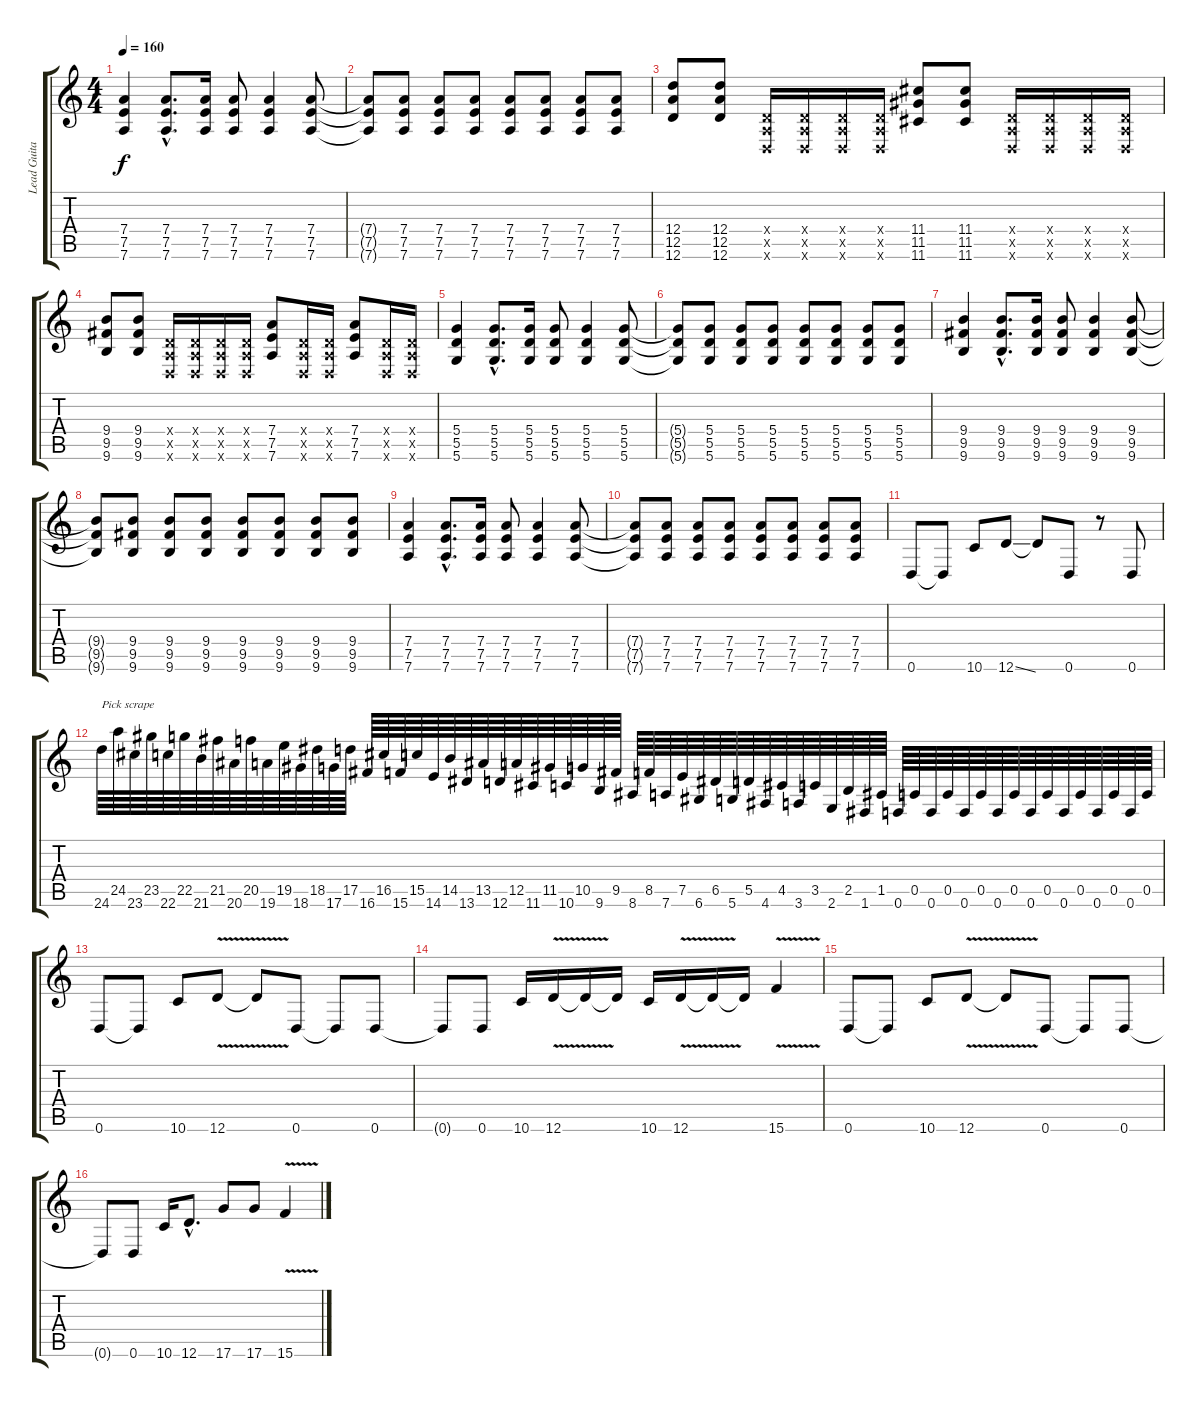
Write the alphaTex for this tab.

\track ("Lead Guitar" "Lead Guita") {instrument distortionguitar}
\staff {score tabs}
\tuning (E4 B3 G3 D3 A2 D2) {hide}
\ts (4 4)
\tempo 160
\clef g2
\ks c
(7.4 7.5 7.6).4{dy f} (7.4{hac} 7.5{hac} 7.6{hac}).8{d} (7.4 7.5 7.6).16 (7.4 7.5 7.6).8 (7.4 7.5 7.6).4 (7.4 7.5 7.6).8 |
(7.4{t} 7.5{t} 7.6{t}).8 (7.4 7.5 7.6).8 (7.4 7.5 7.6).8 (7.4 7.5 7.6).8 (7.4 7.5 7.6).8 (7.4 7.5 7.6).8 (7.4 7.5 7.6).8 (7.4 7.5 7.6).8 |
(12.4 12.5 12.6).8 (12.4 12.5 12.6).8 (0.4{x} 0.5{x} 0.6{x}).16 (0.4{x} 0.5{x} 0.6{x}).16 (0.4{x} 0.5{x} 0.6{x}).16 (0.4{x} 0.5{x} 0.6{x}).16 (11.4 11.5 11.6).8 (11.4 11.5 11.6).8 (0.4{x} 0.5{x} 0.6{x}).16 (0.4{x} 0.5{x} 0.6{x}).16 (0.4{x} 0.5{x} 0.6{x}).16 (0.4{x} 0.5{x} 0.6{x}).16 |
(9.4 9.5 9.6).8 (9.4 9.5 9.6).8 (0.4{x} 0.5{x} 0.6{x}).16 (0.4{x} 0.5{x} 0.6{x}).16 (0.4{x} 0.5{x} 0.6{x}).16 (0.4{x} 0.5{x} 0.6{x}).16 (7.4 7.5 7.6).8 (0.4{x} 0.5{x} 0.6{x}).16 (0.4{x} 0.5{x} 0.6{x}).16 (7.4 7.5 7.6).8 (0.4{x} 0.5{x} 0.6{x}).16 (0.4{x} 0.5{x} 0.6{x}).16 |
(5.4 5.5 5.6).4 (5.4{hac} 5.5{hac} 5.6{hac}).8{d} (5.4 5.5 5.6).16 (5.4 5.5 5.6).8 (5.4 5.5 5.6).4 (5.4 5.5 5.6).8 |
(5.4{t} 5.5{t} 5.6{t}).8 (5.4 5.5 5.6).8 (5.4 5.5 5.6).8 (5.4 5.5 5.6).8 (5.4 5.5 5.6).8 (5.4 5.5 5.6).8 (5.4 5.5 5.6).8 (5.4 5.5 5.6).8 |
(9.4 9.5 9.6).4 (9.4{hac} 9.5{hac} 9.6{hac}).8{d} (9.4 9.5 9.6).16 (9.4 9.5 9.6).8 (9.4 9.5 9.6).4 (9.4 9.5 9.6).8 |
(9.4{t} 9.5{t} 9.6{t}).8 (9.4 9.5 9.6).8 (9.4 9.5 9.6).8 (9.4 9.5 9.6).8 (9.4 9.5 9.6).8 (9.4 9.5 9.6).8 (9.4 9.5 9.6).8 (9.4 9.5 9.6).8 |
(7.4 7.5 7.6).4 (7.4{hac} 7.5{hac} 7.6{hac}).8{d} (7.4 7.5 7.6).16 (7.4 7.5 7.6).8 (7.4 7.5 7.6).4 (7.4 7.5 7.6).8 |
(7.4{t} 7.5{t} 7.6{t}).8 (7.4 7.5 7.6).8 (7.4 7.5 7.6).8 (7.4 7.5 7.6).8 (7.4 7.5 7.6).8 (7.4 7.5 7.6).8 (7.4 7.5 7.6).8 (7.4 7.5 7.6).8 |
0.6.8 0.6{t}.8 10.6.8 12.6{ss}.8 12.6{t}.8 0.6.8 r.8 0.6.8 |
24.6.64{txt "Pick scrape" instrument guitarfretnoise} 24.5.64 23.6.64 23.5.64 22.6.64 22.5.64 21.6.64 21.5.64 20.6.64 20.5.64 19.6.64 19.5.64 18.6.64 18.5.64 17.6.64 17.5.64 16.6.64 16.5.64 15.6.64 15.5.64 14.6.64 14.5.64 13.6.64 13.5.64 12.6.64 12.5.64 11.6.64 11.5.64 10.6.64 10.5.64 9.6.64 9.5.64 8.6.64 8.5.64 7.6.64 7.5.64 6.6.64 6.5.64 5.6.64 5.5.64 4.6.64 4.5.64 3.6.64 3.5.64 2.6.64 2.5.64 1.6.64 1.5.64 0.6.64 0.5.64 0.6.64 0.5.64 0.6.64 0.5.64 0.6.64 0.5.64 0.6.64 0.5.64 0.6.64 0.5.64 0.6.64 0.5.64 0.6.64 0.5.64 |
0.6.8{instrument distortionguitar} 0.6{t}.8 10.6.8 12.6{v}.8 12.6{t}.8 0.6.8 0.6{t}.8 0.6.8 |
0.6{t}.8 0.6.8 10.6.16 12.6{v}.16 12.6{t}.16 12.6{t}.16 10.6.16 12.6{v}.16 12.6{t}.16 12.6{t}.16 15.6{v}.4 |
0.6.8 0.6{t}.8 10.6.8 12.6{v}.8 12.6{t}.8 0.6.8 0.6{t}.8 0.6.8 |
0.6{t}.8 0.6.8 10.6.16 12.6{hac}.8{d} 17.6.8 17.6.8 15.6{v}.4
